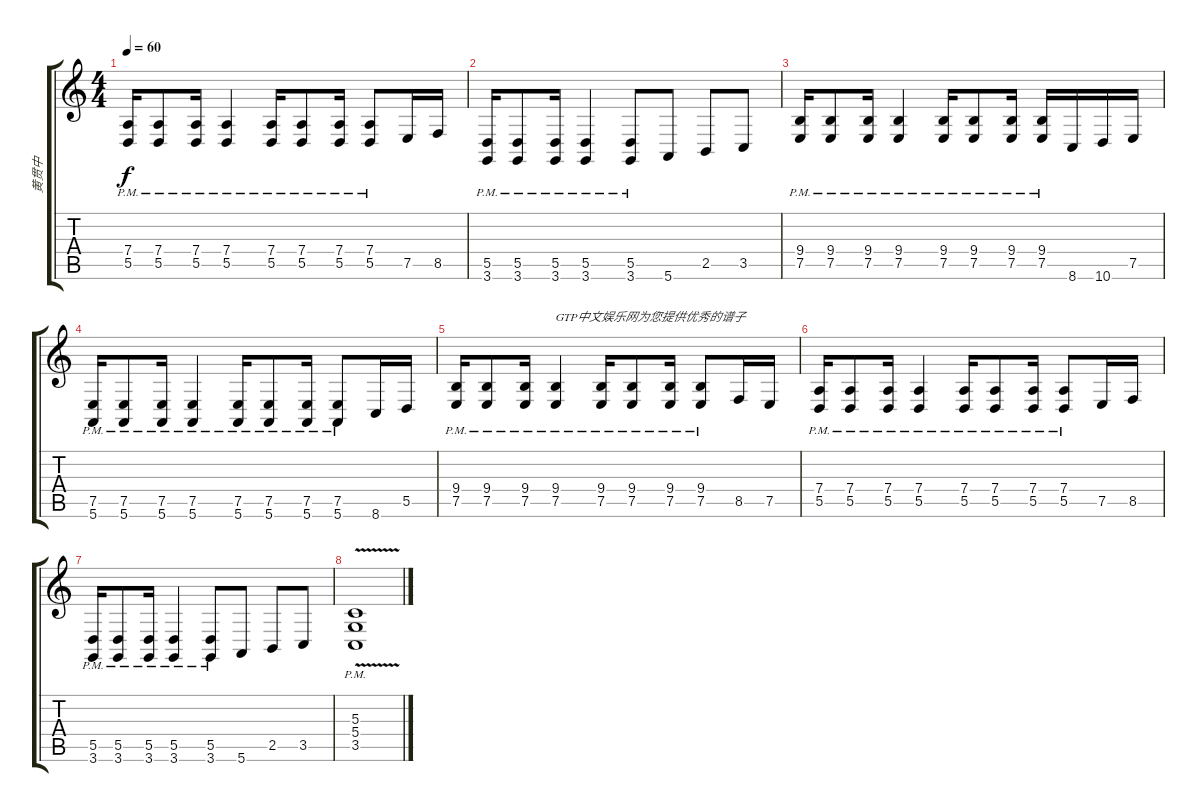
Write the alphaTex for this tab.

\track ("黄贯中" "黄贯中") {instrument harpsichord}
\staff {score tabs}
\tuning (E4 B3 G3 D3 A2 E2) {hide}
\ts (4 4)
\tempo 60
\clef g2
\ks c
(7.4{pm} 5.5{pm}).16{dy f} (7.4{pm} 5.5{pm}).8 (7.4{pm} 5.5{pm}).16 (7.4 5.5{pm}).4 (7.4{pm} 5.5{pm}).16 (7.4{pm} 5.5{pm}).8 (7.4{pm} 5.5{pm}).16 (7.4{pm} 5.5{pm}).8 7.5.16 8.5.16 |
(5.5{pm} 3.6{pm}).16 (5.5{pm} 3.6{pm}).8 (5.5{pm} 3.6{pm}).16 (5.5{pm} 3.6{pm}).4 (5.5{pm} 3.6{pm}).8 5.6.8 2.5.8 3.5.8 |
(9.4{pm} 7.5{pm}).16 (9.4{pm} 7.5{pm}).8 (9.4{pm} 7.5{pm}).16 (9.4{pm} 7.5{pm}).4 (9.4{pm} 7.5{pm}).16 (9.4{pm} 7.5{pm}).8 (9.4{pm} 7.5{pm}).16 (9.4{pm} 7.5{pm}).16 8.6.16 10.6.16 7.5.16 |
(7.5{pm} 5.6{pm}).16 (7.5{pm} 5.6{pm}).8 (7.5{pm} 5.6{pm}).16 (7.5{pm} 5.6{pm}).4 (7.5{pm} 5.6{pm}).16 (7.5{pm} 5.6{pm}).8 (7.5{pm} 5.6{pm}).16 (7.5{pm} 5.6{pm}).8 8.6.16 5.5.16 |
(9.4{pm} 7.5{pm}).16 (9.4{pm} 7.5{pm}).8 (9.4{pm} 7.5{pm}).16 (9.4{pm} 7.5{pm}).4{txt "GTP中文娱乐网为您提供优秀的谱子"} (9.4{pm} 7.5{pm}).16 (9.4{pm} 7.5{pm}).8 (9.4{pm} 7.5{pm}).16 (9.4{pm} 7.5{pm}).8 8.5.16 7.5.16 |
(7.4{pm} 5.5{pm}).16 (7.4{pm} 5.5{pm}).8 (7.4{pm} 5.5{pm}).16 (7.4{pm} 5.5{pm}).4 (7.4{pm} 5.5{pm}).16 (7.4{pm} 5.5{pm}).8 (7.4{pm} 5.5{pm}).16 (7.4{pm} 5.5{pm}).8 7.5.16 8.5.16 |
(5.5{pm} 3.6{pm}).16 (5.5{pm} 3.6{pm}).8 (5.5{pm} 3.6{pm}).16 (5.5{pm} 3.6{pm}).4 (5.5{pm} 3.6{pm}).8 5.6.8 2.5.8 3.5.8 |
(5.3{pm} 5.4{pm} 3.5{v pm}).1
